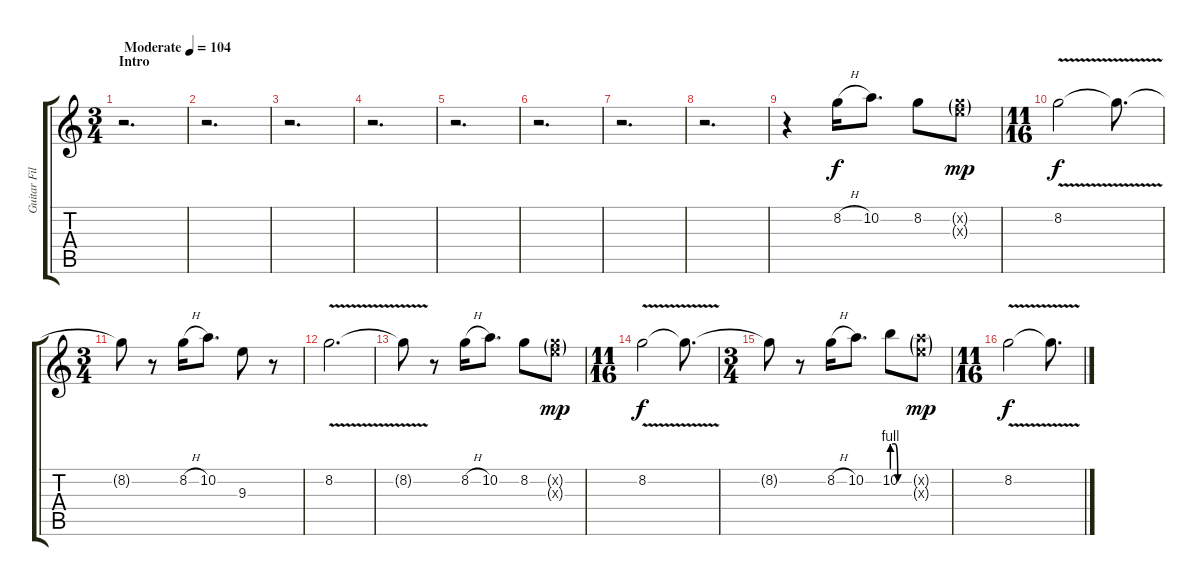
\track ("Guitar Fills/Solo" "Guitar Fil") {instrument overdrivenguitar}
\staff {score tabs}
\tuning (E4 B3 G3 D3 A2 E2) {hide}
\ts (3 4)
\section ("" "Intro")
\tempo (104 "Moderate")
\clef g2
\ks c
r.2{d dy f instrument overdrivenguitar} |
r.2{d} |
r.2{d} |
r.2{d} |
r.2{d} |
r.2{d} |
r.2{d} |
r.2{d} |
r.4{volume 11 balance 8 instrument electricguitarclean} 8.2{h}.16 10.2.8{d} 8.2.8 (8.2{g x} 9.3{g x}).8{dy mp} |
\ts (11 16)
8.2{v}.2{dy f} 8.2{t}.8{d} |
\ts (3 4)
8.2{t}.8 r.8 8.2{h}.16 10.2.8{d} 9.3.8 r.8 |
8.2{v}.2{d} |
8.2{t}.8 r.8 8.2{h}.16 10.2.8{d} 8.2.8 (8.2{g x} 9.3{g x}).8{dy mp} |
\ts (11 16)
8.2{v}.2{dy f} 8.2{t}.8{d} |
\ts (3 4)
8.2{t}.8 r.8 8.2{h}.16 10.2.8{d} 10.2{be (custom 0 4 10 4 20 0 60 0)}.8 (10.2{g x} 9.3{g x}).8{dy mp} |
\ts (11 16)
8.2{v}.2{dy f} 8.2{t}.8{d}
